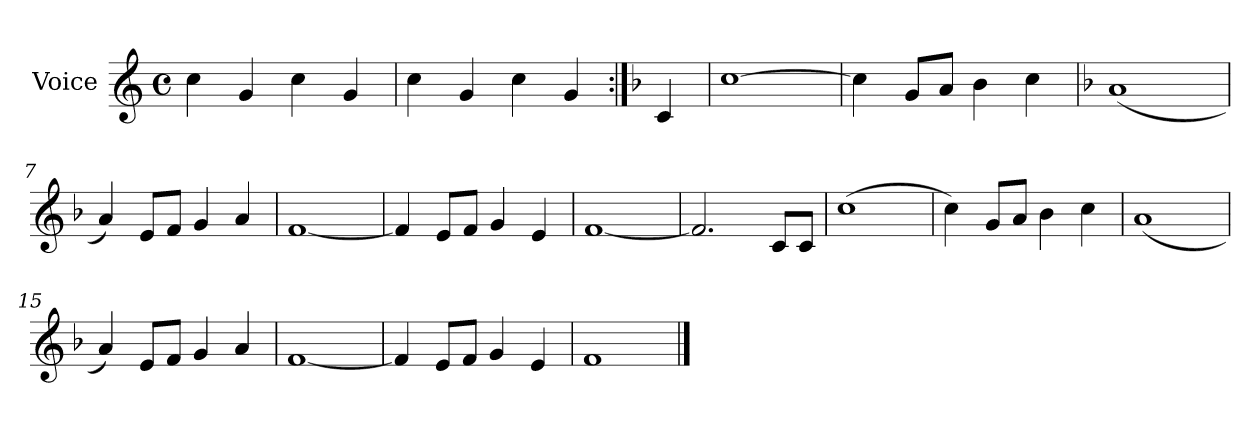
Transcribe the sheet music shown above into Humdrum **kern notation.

**kern
*part1
*staff1
*I"Voice
*I'V
*clefG2
*k[]
*M4/4
*met(c)
=1
4cc\
4g/
4cc\
4g/
=2
4cc\
4g/
4cc\
4g/
=3:|!
*k[b-]
4c/
=4
[1cc
=5
4cc\]
8g/L
8a/J
4b-\
4cc\
!!LO:LB:g=z
=6
*k[b-]
(<1a
=7
4a/)
8e/L
8f/J
4g/
4a/
=8
[1f
=9
4f/]
8e/L
8f/J
4g/
4e/
!!LO:LB:g=z
=10
[1f
=11
2.f/]
8c/L
8c/J
=12
(>1cc
=13
4cc\)
8g/L
8a/J
4b-\
4cc\
=14
(<1a
!!LO:LB:g=z
=15
4a/)
8e/L
8f/J
4g/
4a/
=16
[1f
=17
4f/]
8e/L
8f/J
4g/
4e/
=18
1f
==
*-
